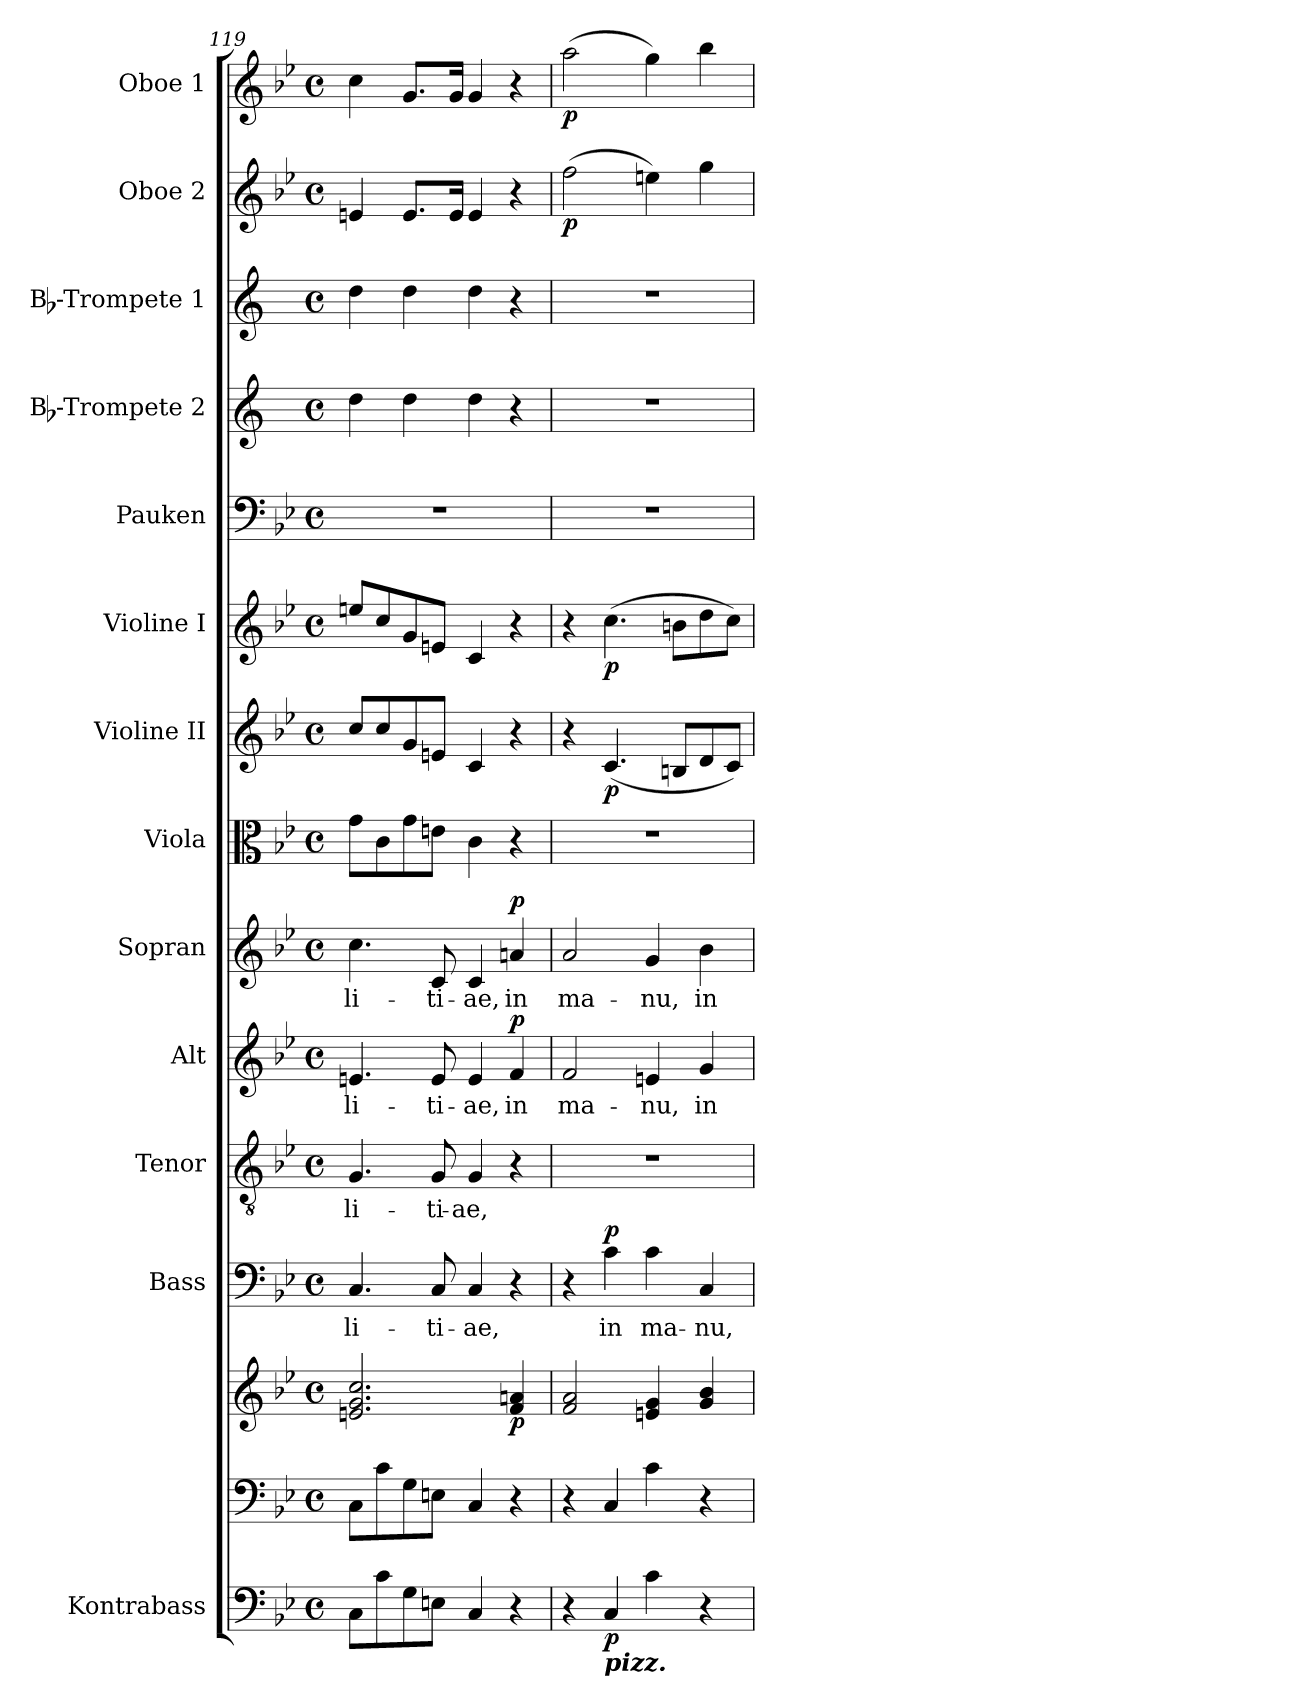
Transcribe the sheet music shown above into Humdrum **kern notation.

**kern	**dynam	**kern	**kern	**dynam	**kern	**text	**dynam	**kern	**text	**kern	**text	**dynam	**kern	**text	**dynam	**kern	**kern	**dynam	**kern	**dynam	**kern	**kern	**kern	**kern	**dynam	**kern	**dynam
*part14	*part14	*part13	*part13	*part13	*part12	*part12	*part12	*part11	*part11	*part10	*part10	*part10	*part9	*part9	*part9	*part8	*part7	*part7	*part6	*part6	*part5	*part4	*part3	*part2	*part2	*part1	*part1
*staff15	*staff15	*staff14	*staff13	*staff13/14	*staff12	*staff12	*staff12	*staff11	*staff11	*staff10	*staff10	*staff10	*staff9	*staff9	*staff9	*staff8	*staff7	*staff7	*staff6	*staff6	*staff5	*staff4	*staff3	*staff2	*staff2	*staff1	*staff1
*I"Kontrabass	*	*	*	*	*I"Bass	*	*	*I"Tenor	*	*I"Alt	*	*	*I"Sopran	*	*	*I"Viola	*I"Violine II	*	*I"Violine I	*	*I"Pauken	*I"Bb-Trompete 2	*I"Bb-Trompete 1	*I"Oboe 2	*	*I"Oboe 1	*
*I'Kb.	*	*	*	*	*I'B.	*	*	*I'T.	*	*I'A.	*	*	*I'S.	*	*	*I'Vla.	*I'Vl. II	*	*I'Vl. I	*	*I'Pk.	*I'Bb Trp. 2	*I'Bb Trp. 1	*I'Ob. 2	*	*I'Ob. 1	*
*clefF4	*	*clefF4	*clefG2	*	*clefF4	*	*	*clefGv2	*	*clefG2	*	*	*clefG2	*	*	*clefC3	*clefG2	*	*clefG2	*	*clefF4	*clefG2	*clefG2	*clefG2	*	*clefG2	*
*ITrd7c12	*	*	*	*	*	*	*	*	*	*	*	*	*	*	*	*	*	*	*	*	*	*ITrd1c2	*ITrd1c2	*	*	*	*
*k[b-e-]	*	*k[b-e-]	*k[b-e-]	*	*k[b-e-]	*	*	*k[b-e-]	*	*k[b-e-]	*	*	*k[b-e-]	*	*	*k[b-e-]	*k[b-e-]	*	*k[b-e-]	*	*k[b-e-]	*k[b-e-]	*k[b-e-]	*k[b-e-]	*	*k[b-e-]	*
*B-:	*	*B-:	*B-:	*	*B-:	*	*	*B-:	*	*B-:	*	*	*B-:	*	*	*B-:	*B-:	*	*B-:	*	*B-:	*B-:	*B-:	*B-:	*	*B-:	*
*M4/4	*	*M4/4	*M4/4	*	*M4/4	*	*	*M4/4	*	*M4/4	*	*	*M4/4	*	*	*M4/4	*M4/4	*	*M4/4	*	*M4/4	*M4/4	*M4/4	*M4/4	*	*M4/4	*
*met(c)	*	*met(c)	*met(c)	*	*met(c)	*	*	*met(c)	*	*met(c)	*	*	*met(c)	*	*	*met(c)	*met(c)	*	*met(c)	*	*met(c)	*met(c)	*met(c)	*met(c)	*	*met(c)	*
=119	=119	=119	=119	=119	=119	=119	=119	=119	=119	=119	=119	=119	=119	=119	=119	=119	=119	=119	=119	=119	=119	=119	=119	=119	=119	=119	=119
!	!	!	!	!	!	!LO:LY:b	!	!	!LO:LY:b	!	!LO:LY:b	!	!	!LO:LY:b	!	!	!	!	!	!	!	!	!	!	!	!	!
8CC\L	.	8C\L	2.en/ 2.g/ 2.cc/	.	4.C/	-li-	.	4.G/	-li-	4.en/	-li-	.	4.cc\	-li-	.	8g\L	8cc/L	.	8een/L	.	1r	4cc\	4cc\	4en/	.	4cc\	.
8C\	.	8c\	.	.	.	.	.	.	.	.	.	.	.	.	.	8c\	8cc/	.	8cc/	.	.	.	.	.	.	.	.
8GG\	.	8G\	.	.	.	.	.	.	.	.	.	.	.	.	.	8g\	8g/	.	8g/	.	.	4cc\	4cc\	8.e/L	.	8.g/L	.
!	!	!	!	!	!	!LO:LY:b	!	!	!LO:LY:b	!	!LO:LY:b	!	!	!LO:LY:b	!	!	!	!	!	!	!	!	!	!	!	!	!
8EEn\J	.	8En\J	.	.	8C/	-ti-	.	8G/	-ti-	8e/	-ti-	.	8c/	-ti-	.	8en\J	8en/J	.	8en/J	.	.	.	.	.	.	.	.
.	.	.	.	.	.	.	.	.	.	.	.	.	.	.	.	.	.	.	.	.	.	.	.	16e/Jk	.	16g/Jk	.
!	!	!	!	!	!	!LO:LY:b	!	!	!LO:LY:b	!	!LO:LY:b	!	!	!LO:LY:b	!	!	!	!	!	!	!	!	!	!	!	!	!
4CC/	.	4C/	.	.	4C/	-ae,	.	4G/	-ae,	4e/	-ae,	.	4c/	-ae,	.	4c\	4c/	.	4c/	.	.	4cc\	4cc\	4e/	.	4g/	.
!	!	!	!	!LO:DY:b	!	!	!	!	!	!	!LO:LY:b	!LO:DY:a	!	!LO:LY:b	!LO:DY:a	!	!	!	!	!	!	!	!	!	!	!	!
4r	.	4r	4f/ 4an/	p	4r	.	.	4r	.	4f/	in	p	4an/	in	p	4r	4r	.	4r	.	.	4r	4r	4r	.	4r	.
!!LO:PB:g=z
=120	=120	=120	=120	=120	=120	=120	=120	=120	=120	=120	=120	=120	=120	=120	=120	=120	=120	=120	=120	=120	=120	=120	=120	=120	=120	=120	=120
!	!	!	!	!	!	!	!	!	!	!	!LO:LY:b	!	!	!LO:LY:b	!	!	!	!	!	!	!	!	!	!	!LO:DY:b	!	!LO:DY:b
4r	.	4r	2f/ 2a/	.	4r	.	.	1r	.	2f/	ma-	.	2a/	ma-	.	1r	4r	.	4r	.	1r	1r	1r	(>2ff\	p	(>2aa\	p
!LO:TX:b:Bi:t=pizz.	!	!	!	!	!	!	!	!	!	!	!	!	!	!	!	!	!	!	!	!	!	!	!	!	!	!	!
!	!LO:DY:b	!	!	!	!	!LO:LY:b	!LO:DY:a	!	!	!	!	!	!	!	!	!	!	!LO:DY:b	!	!LO:DY:b	!	!	!	!	!	!	!
4CC/	p	4C/	.	.	4c\	in	p	.	.	.	.	.	.	.	.	.	(<4.c/	p	(>4.cc\	p	.	.	.	.	.	.	.
!	!	!	!	!	!	!LO:LY:b	!	!	!	!	!LO:LY:b	!	!	!LO:LY:b	!	!	!	!	!	!	!	!	!	!	!	!	!
4C\	.	4c\	4en/ 4g/	.	4c\	ma-	.	.	.	4en/	-nu,	.	4g/	-nu,	.	.	.	.	.	.	.	.	.	4een\)	.	4gg\)	.
.	.	.	.	.	.	.	.	.	.	.	.	.	.	.	.	.	8Bn/L	.	8bn\L	.	.	.	.	.	.	.	.
!	!	!	!	!	!	!LO:LY:b	!	!	!	!	!LO:LY:b	!	!	!LO:LY:b	!	!	!	!	!	!	!	!	!	!	!	!	!
4r	.	4r	4g/ 4b-/	.	4C/	-nu,	.	.	.	4g/	in	.	4b-\	in	.	.	8d/	.	8dd\	.	.	.	.	4gg\	.	4bb-\	.
.	.	.	.	.	.	.	.	.	.	.	.	.	.	.	.	.	8c/J)	.	8cc\J)	.	.	.	.	.	.	.	.
=	=	=	=	=	=	=	=	=	=	=	=	=	=	=	=	=	=	=	=	=	=	=	=	=	=	=	=
*-	*-	*-	*-	*-	*-	*-	*-	*-	*-	*-	*-	*-	*-	*-	*-	*-	*-	*-	*-	*-	*-	*-	*-	*-	*-	*-	*-
